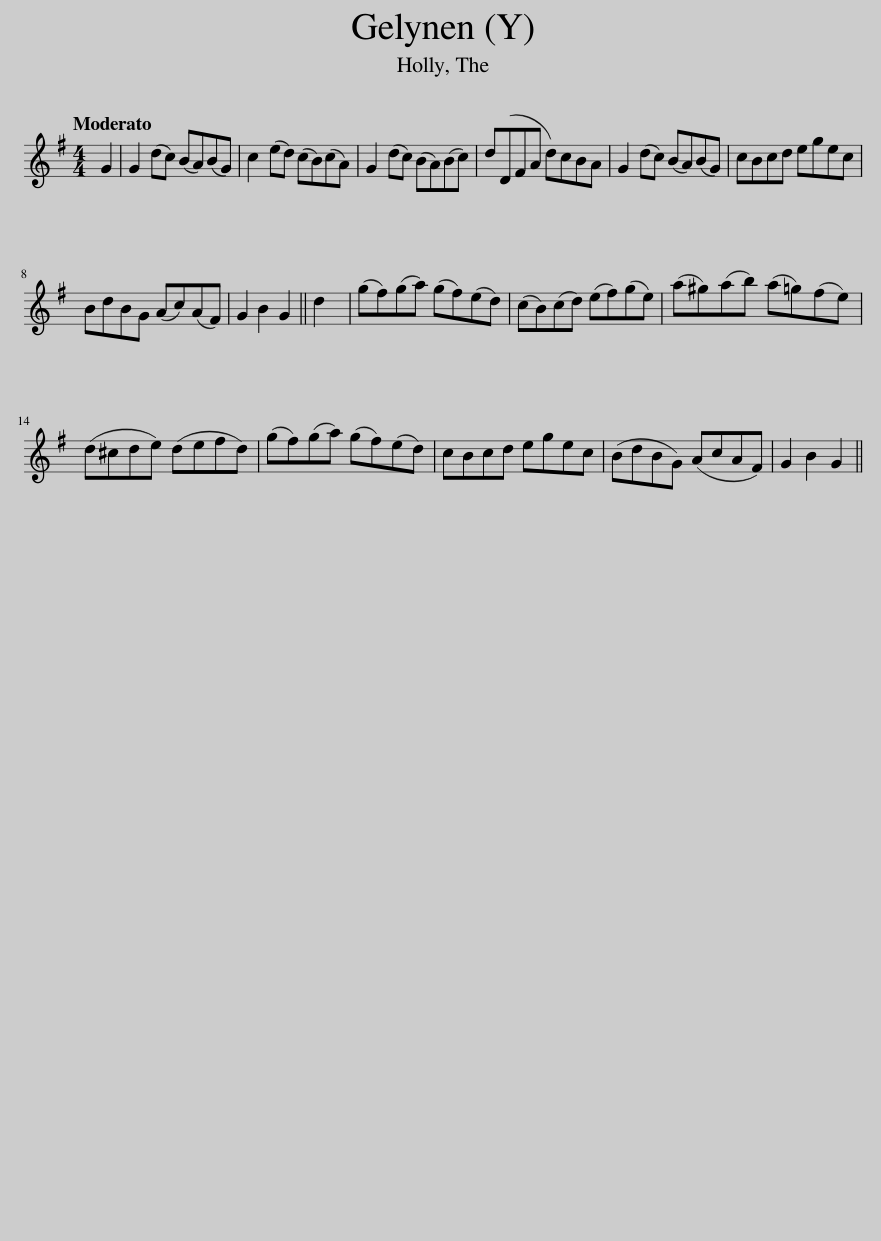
X:1
L:1/8
Q:1/4=104
M:4/4
I:linebreak $
K:G
V:1 treble
V:1
 G2 | G2 (dc) (BA)(BG) | c2 (ed) (cB)(cA) | G2 (dc) (BA)(Bc) | d(DFA d)cBA | %5
 G2 (dc) (BA)(BG) | cBcd egec |$ BdBG (Ac)(AF) | G2 B2 G2 || d2 | %10
 (gf)(ga) (gf)(ed) | (cB)(cd) (ef)(ge) | (a^g)(ab) (a=g)(fe) |$ (d^cde) (defd) | (gf)(ga) (gf)(ed) | %15
 cBcd egec | (BdBG) (AcAF) | G2 B2 G2 || %18
